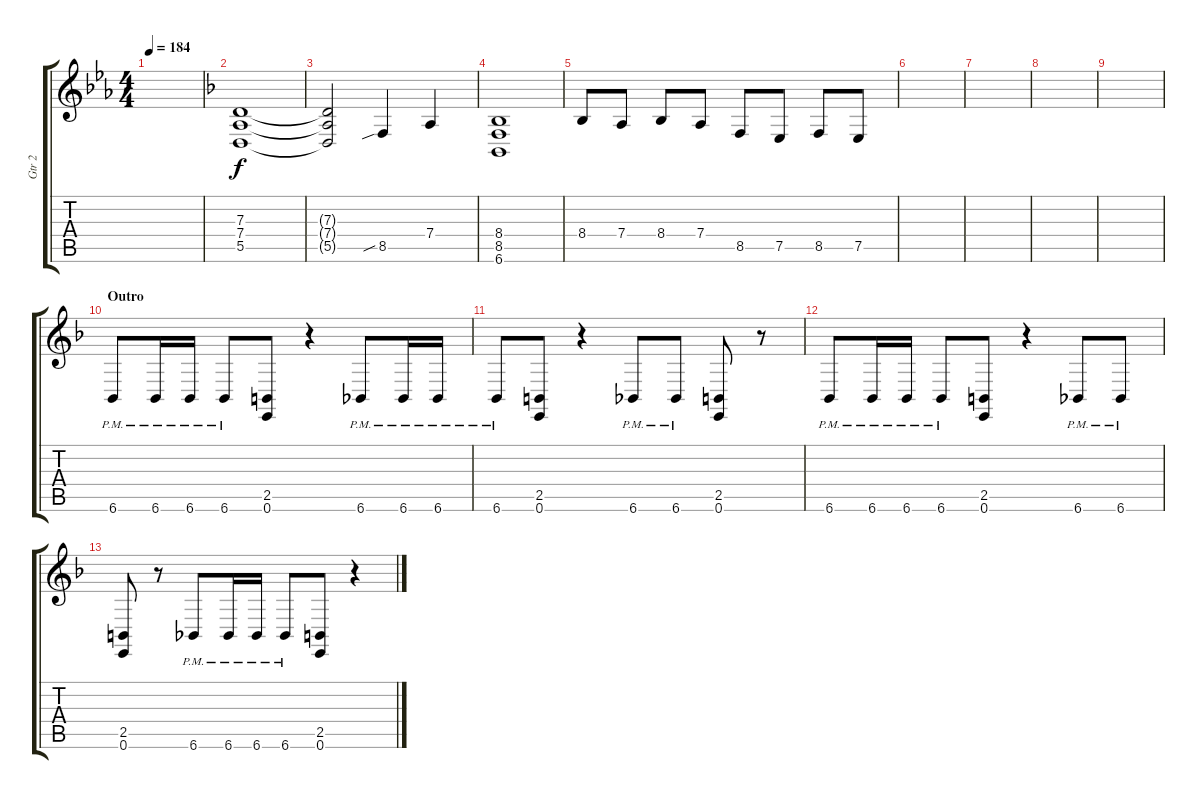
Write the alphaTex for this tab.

\track ("Gtr 2" "Gtr 2") {instrument acousticgrandpiano}
\staff {score tabs}
\tuning (E4 B3 G3 D3 A2 E2) {hide}
\ts (4 4)
\tempo 184
\clef g2
\ks eb
|
\ks f
(7.3 7.4 5.5).1 |
(7.3{t} 7.4{t} 5.5{t}).2 8.5{sib}.4 7.4.4 |
(8.4 8.5 6.6).1 |
8.4.8 7.4.8 8.4.8 7.4.8 8.5.8 7.5.8 8.5.8 7.5.8 |
|
|
|
|
\section ("" "Outro")
6.6{pm}.8 6.6{pm}.16 6.6{pm}.16 6.6{pm}.8 (2.5 0.6).8 r.4 6.6{pm}.8 6.6{pm}.16 6.6{pm}.16 |
6.6{pm}.8 (2.5 0.6).8 r.4 6.6{pm}.8 6.6{pm}.8 (2.5 0.6).8 r.8 |
6.6{pm}.8 6.6{pm}.16 6.6{pm}.16 6.6{pm}.8 (2.5 0.6).8 r.4 6.6{pm}.8 6.6{pm}.8 |
(2.5 0.6).8 r.8 6.6{pm}.8 6.6{pm}.16 6.6{pm}.16 6.6{pm}.8 (2.5 0.6).8 r.4
